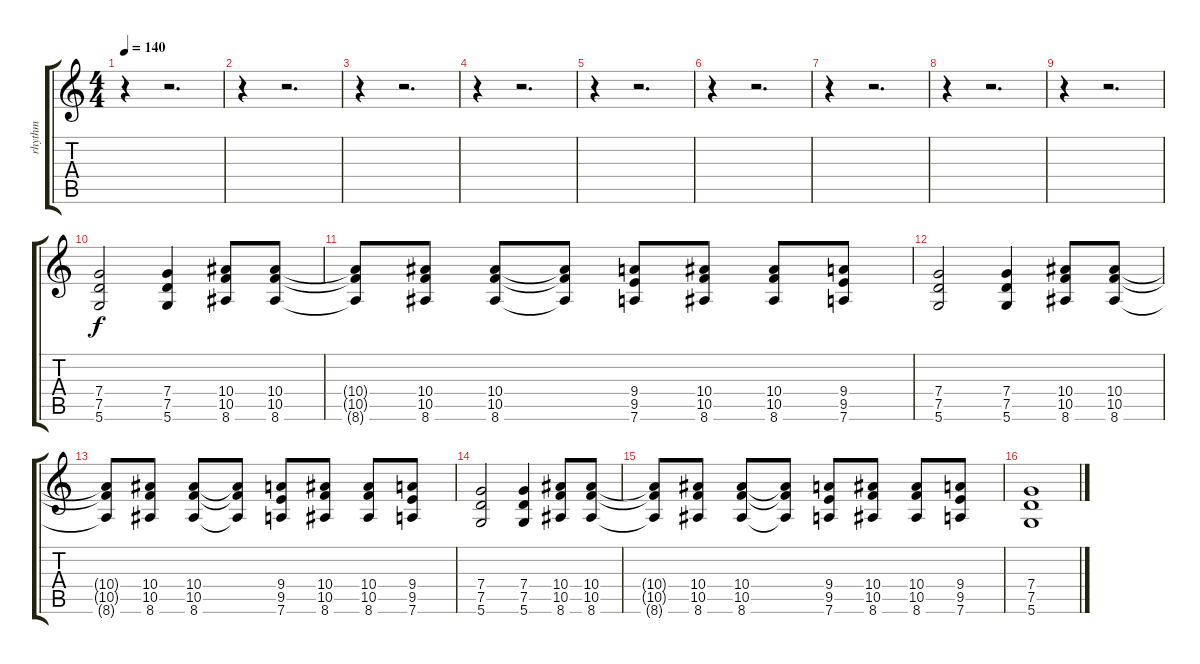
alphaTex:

\track ("rhythm" "rhythm") {instrument distortionguitar}
\staff {score tabs}
\tuning (D4 A3 F3 C3 G2 D2) {hide}
\ts (4 4)
\tempo 140
\clef g2
\ks c
r.4{dy f} r.2{d} |
r.4 r.2{d} |
r.4 r.2{d} |
r.4 r.2{d} |
r.4 r.2{d} |
r.4 r.2{d} |
r.4 r.2{d} |
r.4 r.2{d} |
r.4 r.2{d} |
(7.4 7.5 5.6).2 (7.4 7.5 5.6).4 (10.4 10.5 8.6).8 (10.4 10.5 8.6).8 |
(10.4{t} 10.5{t} 8.6{t}).8 (10.4 10.5 8.6).8 (10.4 10.5 8.6).8 (10.4{t} 10.5{t} 8.6{t}).8 (9.4 9.5 7.6).8 (10.4 10.5 8.6).8 (10.4 10.5 8.6).8 (9.4 9.5 7.6).8 |
(7.4 7.5 5.6).2 (7.4 7.5 5.6).4 (10.4 10.5 8.6).8 (10.4 10.5 8.6).8 |
(10.4{t} 10.5{t} 8.6{t}).8 (10.4 10.5 8.6).8 (10.4 10.5 8.6).8 (10.4{t} 10.5{t} 8.6{t}).8 (9.4 9.5 7.6).8 (10.4 10.5 8.6).8 (10.4 10.5 8.6).8 (9.4 9.5 7.6).8 |
(7.4 7.5 5.6).2 (7.4 7.5 5.6).4 (10.4 10.5 8.6).8 (10.4 10.5 8.6).8 |
(10.4{t} 10.5{t} 8.6{t}).8 (10.4 10.5 8.6).8 (10.4 10.5 8.6).8 (10.4{t} 10.5{t} 8.6{t}).8 (9.4 9.5 7.6).8 (10.4 10.5 8.6).8 (10.4 10.5 8.6).8 (9.4 9.5 7.6).8 |
(7.4 7.5 5.6).1
